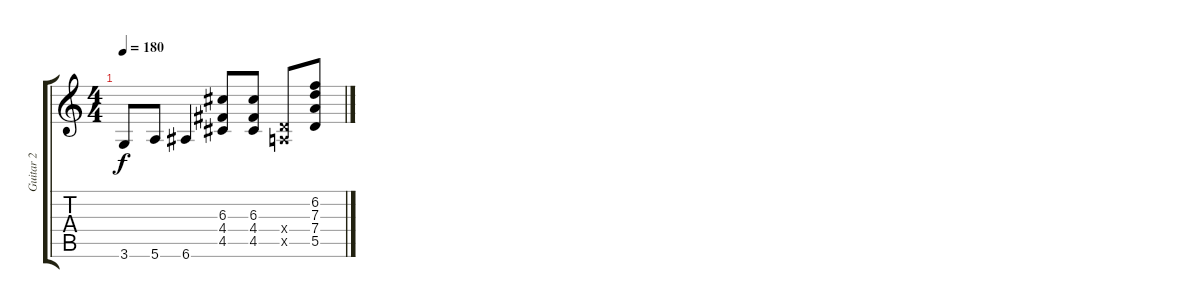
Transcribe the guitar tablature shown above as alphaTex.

\track ("Guitar 2" "Guitar 2") {instrument distortionguitar}
\staff {score tabs}
\tuning (E4 B3 G3 D3 A2 E2) {hide}
\ts (4 4)
\tempo 180
\clef g2
\ks c
3.6{t}.8{dy f} 5.6.8 6.6.4 (6.3 4.4 4.5).8 (6.3 4.4 4.5).8 (0.4{x} 0.5{x}).8 (6.2 7.3 7.4 5.5).8
